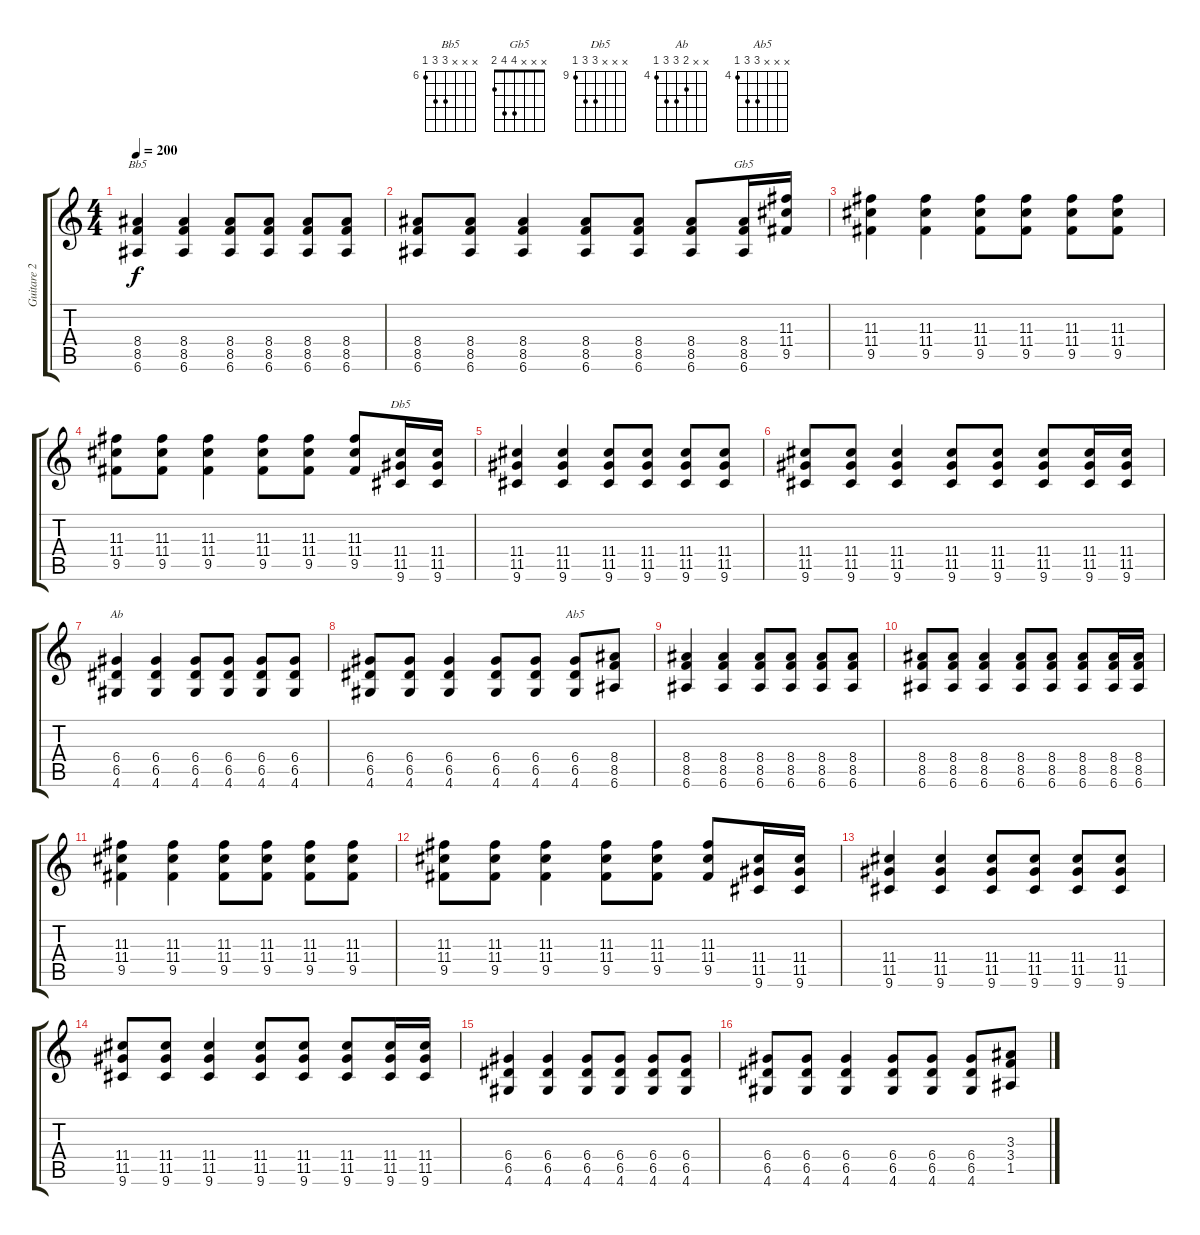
\track ("Guitare 2" "Guitare 2") {instrument distortionguitar}
\staff {score tabs}
\tuning (E4 B3 G3 D3 A2 E2) {hide}
\chord ("Bb5" x x x 8 8 6) {firstfret 6}
\chord ("Gb5" x x x 4 4 2)
\chord ("Db5" x x x 11 11 9) {firstfret 9}
\chord ("Ab" x x 5 6 6 4) {firstfret 4}
\chord ("Ab5" x x x 6 6 4) {firstfret 4}
\ts (4 4)
\tempo 200
\clef g2
\ks c
(8.4 8.5 6.6).4{ch "Bb5" dy f} (8.4 8.5 6.6).4 (8.4 8.5 6.6).8 (8.4 8.5 6.6).8 (8.4 8.5 6.6).8 (8.4 8.5 6.6).8 |
(8.4 8.5 6.6).8 (8.4 8.5 6.6).8 (8.4 8.5 6.6).4 (8.4 8.5 6.6).8 (8.4 8.5 6.6).8 (8.4 8.5 6.6).8 (8.4 8.5 6.6).16{ch "Gb5"} (11.3 11.4 9.5).16 |
(11.3 11.4 9.5).4 (11.3 11.4 9.5).4 (11.3 11.4 9.5).8 (11.3 11.4 9.5).8 (11.3 11.4 9.5).8 (11.3 11.4 9.5).8 |
(11.3 11.4 9.5).8 (11.3 11.4 9.5).8 (11.3 11.4 9.5).4 (11.3 11.4 9.5).8 (11.3 11.4 9.5).8 (11.3 11.4 9.5).8 (11.4 11.5 9.6).16{ch "Db5"} (11.4 11.5 9.6).16 |
(11.4 11.5 9.6).4 (11.4 11.5 9.6).4 (11.4 11.5 9.6).8 (11.4 11.5 9.6).8 (11.4 11.5 9.6).8 (11.4 11.5 9.6).8 |
(11.4 11.5 9.6).8 (11.4 11.5 9.6).8 (11.4 11.5 9.6).4 (11.4 11.5 9.6).8 (11.4 11.5 9.6).8 (11.4 11.5 9.6).8 (11.4 11.5 9.6).16 (11.4 11.5 9.6).16 |
(6.4 6.5 4.6).4{ch "Ab"} (6.4 6.5 4.6).4 (6.4 6.5 4.6).8 (6.4 6.5 4.6).8 (6.4 6.5 4.6).8 (6.4 6.5 4.6).8 |
(6.4 6.5 4.6).8 (6.4 6.5 4.6).8 (6.4 6.5 4.6).4 (6.4 6.5 4.6).8 (6.4 6.5 4.6).8 (6.4 6.5 4.6).8{ch "Ab5"} (8.4 8.5 6.6).8 |
(8.4 8.5 6.6).4 (8.4 8.5 6.6).4 (8.4 8.5 6.6).8 (8.4 8.5 6.6).8 (8.4 8.5 6.6).8 (8.4 8.5 6.6).8 |
(8.4 8.5 6.6).8 (8.4 8.5 6.6).8 (8.4 8.5 6.6).4 (8.4 8.5 6.6).8 (8.4 8.5 6.6).8 (8.4 8.5 6.6).8 (8.4 8.5 6.6).16 (8.4 8.5 6.6).16 |
(11.3 11.4 9.5).4 (11.3 11.4 9.5).4 (11.3 11.4 9.5).8 (11.3 11.4 9.5).8 (11.3 11.4 9.5).8 (11.3 11.4 9.5).8 |
(11.3 11.4 9.5).8 (11.3 11.4 9.5).8 (11.3 11.4 9.5).4 (11.3 11.4 9.5).8 (11.3 11.4 9.5).8 (11.3 11.4 9.5).8 (11.4 11.5 9.6).16 (11.4 11.5 9.6).16 |
(11.4 11.5 9.6).4 (11.4 11.5 9.6).4 (11.4 11.5 9.6).8 (11.4 11.5 9.6).8 (11.4 11.5 9.6).8 (11.4 11.5 9.6).8 |
(11.4 11.5 9.6).8 (11.4 11.5 9.6).8 (11.4 11.5 9.6).4 (11.4 11.5 9.6).8 (11.4 11.5 9.6).8 (11.4 11.5 9.6).8 (11.4 11.5 9.6).16 (11.4 11.5 9.6).16 |
(6.4 6.5 4.6).4 (6.4 6.5 4.6).4 (6.4 6.5 4.6).8 (6.4 6.5 4.6).8 (6.4 6.5 4.6).8 (6.4 6.5 4.6).8 |
(6.4 6.5 4.6).8 (6.4 6.5 4.6).8 (6.4 6.5 4.6).4 (6.4 6.5 4.6).8 (6.4 6.5 4.6).8 (6.4 6.5 4.6).8 (3.3 3.4 1.5).8
